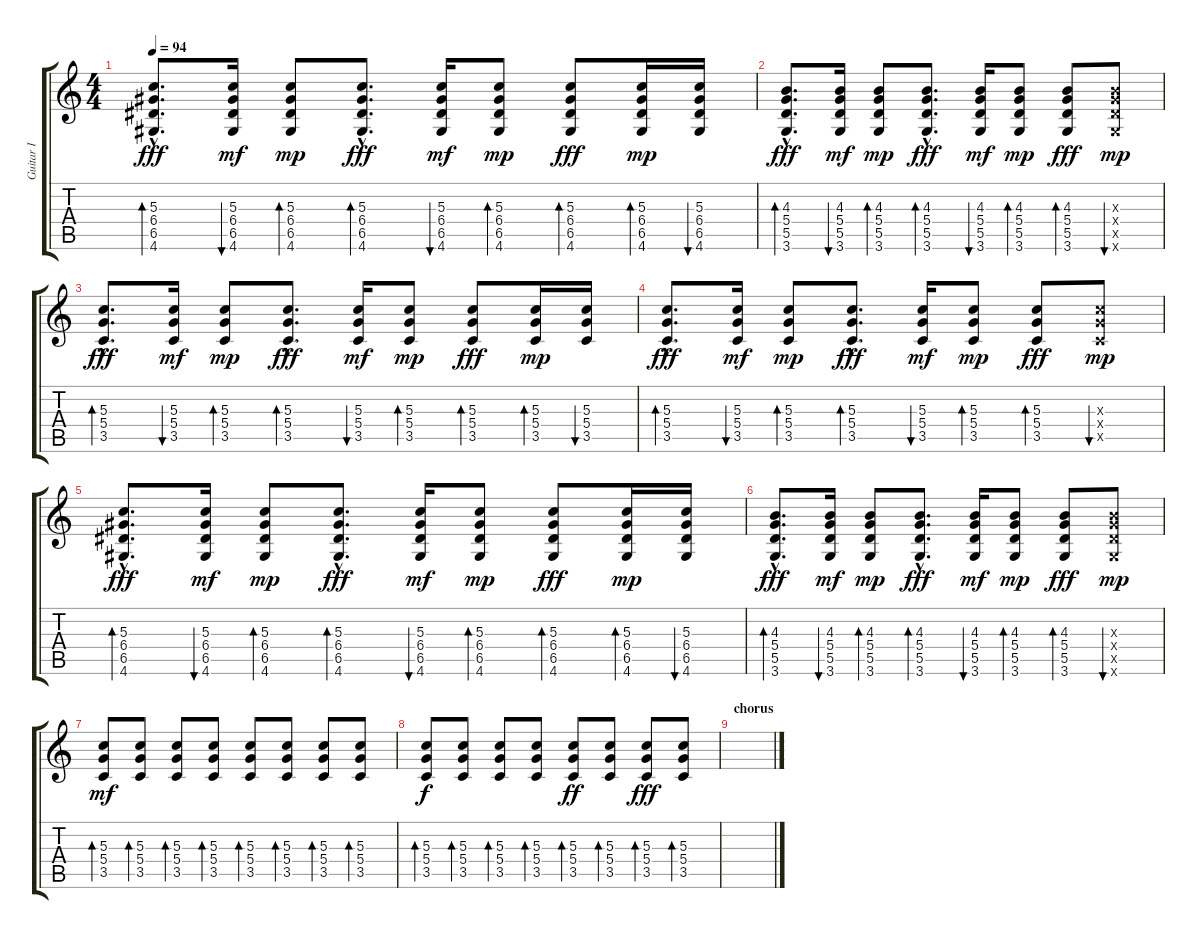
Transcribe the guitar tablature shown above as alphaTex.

\track ("Guitar I" "Guitar I") {instrument acousticguitarsteel}
\staff {score tabs}
\tuning (C4 C4 G3 D3 A2 E2) {hide}
\ts (4 4)
\tempo 94
\clef g2
\ks c
(5.3{hac} 6.4{hac} 6.5{hac} 4.6{hac}).8{d bd 60 dy fff} (5.3 6.4 6.5 4.6).16{bu 60 dy mf} (5.3 6.4 6.5 4.6).8{bd 60 dy mp} (5.3{hac} 6.4{hac} 6.5{hac} 4.6{hac}).8{d bd 60 dy fff} (5.3 6.4 6.5 4.6).16{bu 60 dy mf} (5.3 6.4 6.5 4.6).8{bd 60 dy mp} (5.3 6.4 6.5 4.6).8{bd 60 dy fff} (5.3 6.4 6.5 4.6).16{bd 60 dy mp} (5.3 6.4 6.5 4.6).16{bu 60} |
(4.3{hac} 5.4{hac} 5.5{hac} 3.6{hac}).8{d bd 60 dy fff} (4.3 5.4 5.5 3.6).16{bu 60 dy mf} (4.3 5.4 5.5 3.6).8{bd 60 dy mp} (4.3{hac} 5.4{hac} 5.5{hac} 3.6{hac}).8{d bd 60 dy fff} (4.3 5.4 5.5 3.6).16{bu 60 dy mf} (4.3 5.4 5.5 3.6).8{bd 60 dy mp} (4.3 5.4 5.5 3.6).8{bd 60 dy fff} (4.3{x} 5.4{x} 5.5{x} 3.6{x}).8{bu 60 dy mp} |
(5.3{hac} 5.4{hac} 3.5{hac}).8{d bd 60 dy fff} (5.3 5.4 3.5).16{bu 60 dy mf} (5.3 5.4 3.5).8{bd 60 dy mp} (5.3{hac} 5.4{hac} 3.5{hac}).8{d bd 60 dy fff} (5.3 5.4 3.5).16{bu 60 dy mf} (5.3 5.4 3.5).8{bd 60 dy mp} (5.3 5.4 3.5).8{bd 60 dy fff} (5.3 5.4 3.5).16{bd 60 dy mp} (5.3 5.4 3.5).16{bu 60} |
(5.3{hac} 5.4{hac} 3.5{hac}).8{d bd 60 dy fff} (5.3 5.4 3.5).16{bu 60 dy mf} (5.3 5.4 3.5).8{bd 60 dy mp} (5.3{hac} 5.4{hac} 3.5{hac}).8{d bd 60 dy fff} (5.3 5.4 3.5).16{bu 60 dy mf} (5.3 5.4 3.5).8{bd 60 dy mp} (5.3 5.4 3.5).8{bd 60 dy fff} (5.3{x} 5.4{x} 3.5{x}).8{bu 60 dy mp} |
(5.3{hac} 6.4{hac} 6.5{hac} 4.6{hac}).8{d bd 60 dy fff} (5.3 6.4 6.5 4.6).16{bu 60 dy mf} (5.3 6.4 6.5 4.6).8{bd 60 dy mp} (5.3{hac} 6.4{hac} 6.5{hac} 4.6{hac}).8{d bd 60 dy fff} (5.3 6.4 6.5 4.6).16{bu 60 dy mf} (5.3 6.4 6.5 4.6).8{bd 60 dy mp} (5.3 6.4 6.5 4.6).8{bd 60 dy fff} (5.3 6.4 6.5 4.6).16{bd 60 dy mp} (5.3 6.4 6.5 4.6).16{bu 60} |
(4.3{hac} 5.4{hac} 5.5{hac} 3.6{hac}).8{d bd 60 dy fff} (4.3 5.4 5.5 3.6).16{bu 60 dy mf} (4.3 5.4 5.5 3.6).8{bd 60 dy mp} (4.3{hac} 5.4{hac} 5.5{hac} 3.6{hac}).8{d bd 60 dy fff} (4.3 5.4 5.5 3.6).16{bu 60 dy mf} (4.3 5.4 5.5 3.6).8{bd 60 dy mp} (4.3 5.4 5.5 3.6).8{bd 60 dy fff} (4.3{x} 5.4{x} 5.5{x} 3.6{x}).8{bu 60 dy mp} |
(5.3 5.4 3.5).8{bd 60 dy mf} (5.3 5.4 3.5).8{bd 60} (5.3 5.4 3.5).8{bd 60} (5.3 5.4 3.5).8{bd 60} (5.3 5.4 3.5).8{bd 60} (5.3 5.4 3.5).8{bd 60} (5.3 5.4 3.5).8{bd 60} (5.3 5.4 3.5).8{bd 60} |
(5.3 5.4 3.5).8{bd 60 dy f} (5.3 5.4 3.5).8{bd 60} (5.3 5.4 3.5).8{bd 60} (5.3 5.4 3.5).8{bd 60} (5.3 5.4 3.5).8{bd 60 dy ff} (5.3 5.4 3.5).8{bd 60} (5.3 5.4 3.5).8{bd 60 dy fff} (5.3 5.4 3.5).8{bd 60} |
\section ("" "chorus")
